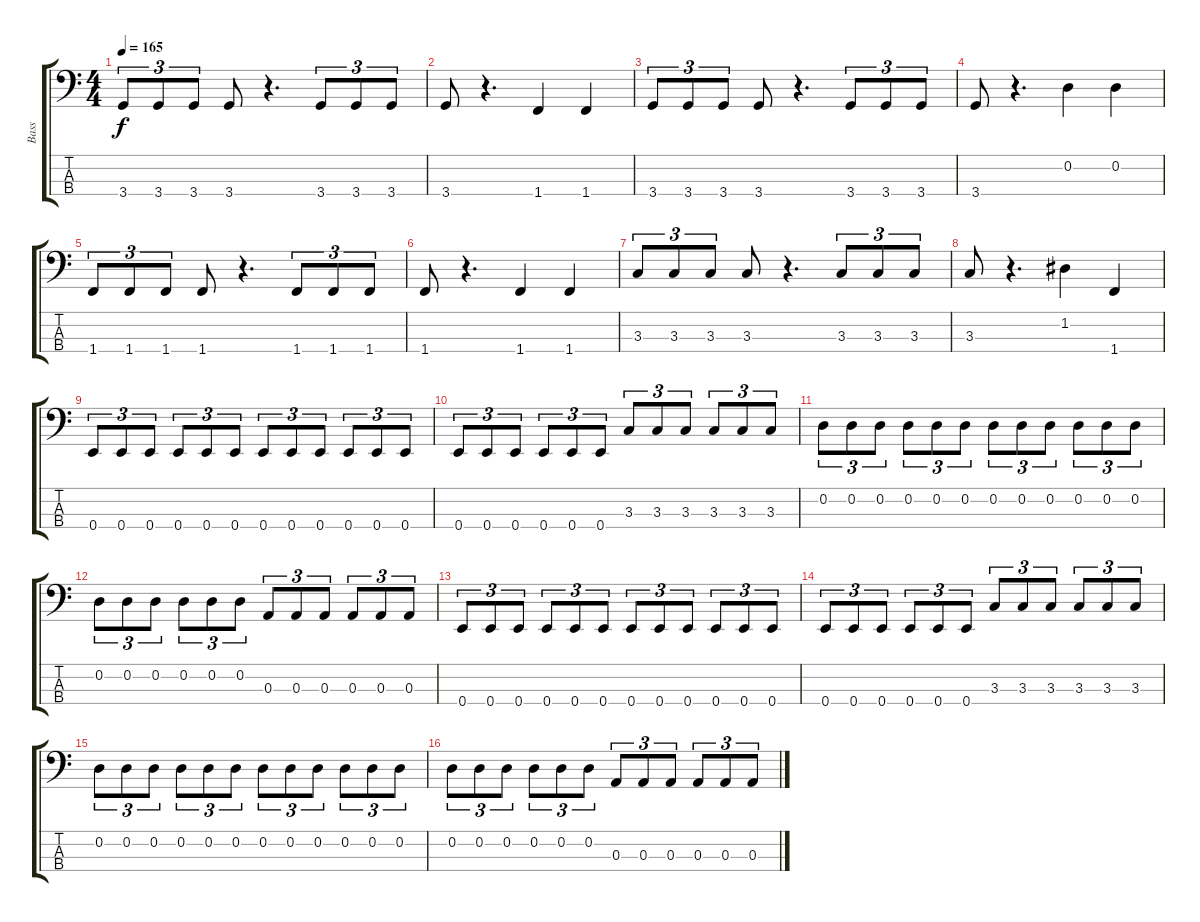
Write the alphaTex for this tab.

\track ("Bass" "Bass") {instrument electricbasspick}
\staff {score tabs}
\tuning (G2 D2 A1 E1) {hide}
\ts (4 4)
\tempo 165
\clef f4
\ks c
3.4.8{tu (3 2) dy f instrument electricbasspick} 3.4.8{tu (3 2)} 3.4.8{tu (3 2)} 3.4.8 r.4{d} 3.4.8{tu (3 2)} 3.4.8{tu (3 2)} 3.4.8{tu (3 2)} |
3.4.8 r.4{d} 1.4.4 1.4.4 |
3.4.8{tu (3 2)} 3.4.8{tu (3 2)} 3.4.8{tu (3 2)} 3.4.8 r.4{d} 3.4.8{tu (3 2)} 3.4.8{tu (3 2)} 3.4.8{tu (3 2)} |
3.4.8 r.4{d} 0.2.4 0.2.4 |
1.4.8{tu (3 2)} 1.4.8{tu (3 2)} 1.4.8{tu (3 2)} 1.4.8 r.4{d} 1.4.8{tu (3 2)} 1.4.8{tu (3 2)} 1.4.8{tu (3 2)} |
1.4.8 r.4{d} 1.4.4 1.4.4 |
3.3.8{tu (3 2)} 3.3.8{tu (3 2)} 3.3.8{tu (3 2)} 3.3.8 r.4{d} 3.3.8{tu (3 2)} 3.3.8{tu (3 2)} 3.3.8{tu (3 2)} |
3.3.8 r.4{d} 1.2.4 1.4.4 |
0.4.8{tu (3 2)} 0.4.8{tu (3 2)} 0.4.8{tu (3 2)} 0.4.8{tu (3 2)} 0.4.8{tu (3 2)} 0.4.8{tu (3 2)} 0.4.8{tu (3 2)} 0.4.8{tu (3 2)} 0.4.8{tu (3 2)} 0.4.8{tu (3 2)} 0.4.8{tu (3 2)} 0.4.8{tu (3 2)} |
0.4.8{tu (3 2)} 0.4.8{tu (3 2)} 0.4.8{tu (3 2)} 0.4.8{tu (3 2)} 0.4.8{tu (3 2)} 0.4.8{tu (3 2)} 3.3.8{tu (3 2)} 3.3.8{tu (3 2)} 3.3.8{tu (3 2)} 3.3.8{tu (3 2)} 3.3.8{tu (3 2)} 3.3.8{tu (3 2)} |
0.2.8{tu (3 2)} 0.2.8{tu (3 2)} 0.2.8{tu (3 2)} 0.2.8{tu (3 2)} 0.2.8{tu (3 2)} 0.2.8{tu (3 2)} 0.2.8{tu (3 2)} 0.2.8{tu (3 2)} 0.2.8{tu (3 2)} 0.2.8{tu (3 2)} 0.2.8{tu (3 2)} 0.2.8{tu (3 2)} |
0.2.8{tu (3 2)} 0.2.8{tu (3 2)} 0.2.8{tu (3 2)} 0.2.8{tu (3 2)} 0.2.8{tu (3 2)} 0.2.8{tu (3 2)} 0.3.8{tu (3 2)} 0.3.8{tu (3 2)} 0.3.8{tu (3 2)} 0.3.8{tu (3 2)} 0.3.8{tu (3 2)} 0.3.8{tu (3 2)} |
0.4.8{tu (3 2)} 0.4.8{tu (3 2)} 0.4.8{tu (3 2)} 0.4.8{tu (3 2)} 0.4.8{tu (3 2)} 0.4.8{tu (3 2)} 0.4.8{tu (3 2)} 0.4.8{tu (3 2)} 0.4.8{tu (3 2)} 0.4.8{tu (3 2)} 0.4.8{tu (3 2)} 0.4.8{tu (3 2)} |
0.4.8{tu (3 2)} 0.4.8{tu (3 2)} 0.4.8{tu (3 2)} 0.4.8{tu (3 2)} 0.4.8{tu (3 2)} 0.4.8{tu (3 2)} 3.3.8{tu (3 2)} 3.3.8{tu (3 2)} 3.3.8{tu (3 2)} 3.3.8{tu (3 2)} 3.3.8{tu (3 2)} 3.3.8{tu (3 2)} |
0.2.8{tu (3 2)} 0.2.8{tu (3 2)} 0.2.8{tu (3 2)} 0.2.8{tu (3 2)} 0.2.8{tu (3 2)} 0.2.8{tu (3 2)} 0.2.8{tu (3 2)} 0.2.8{tu (3 2)} 0.2.8{tu (3 2)} 0.2.8{tu (3 2)} 0.2.8{tu (3 2)} 0.2.8{tu (3 2)} |
0.2.8{tu (3 2)} 0.2.8{tu (3 2)} 0.2.8{tu (3 2)} 0.2.8{tu (3 2)} 0.2.8{tu (3 2)} 0.2.8{tu (3 2)} 0.3.8{tu (3 2)} 0.3.8{tu (3 2)} 0.3.8{tu (3 2)} 0.3.8{tu (3 2)} 0.3.8{tu (3 2)} 0.3.8{tu (3 2)}
